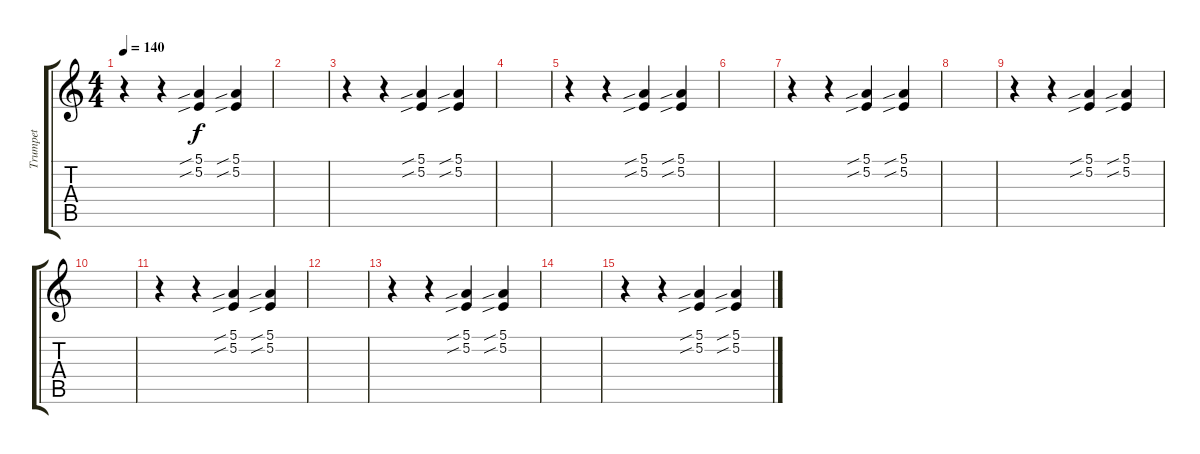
\track ("Trumpet" "Trumpet") {instrument trumpet}
\staff {score tabs}
\tuning (E4 B3 G3 D3 A2 E2) {hide}
\ts (4 4)
\tempo 140
\clef g2
\ks c
r.4{dy f} r.4 (5.1{sib} 5.2{sib}).4 (5.1{sib} 5.2{sib}).4 |
|
r.4 r.4 (5.1{sib} 5.2{sib}).4 (5.1{sib} 5.2{sib}).4 |
|
r.4 r.4 (5.1{sib} 5.2{sib}).4 (5.1{sib} 5.2{sib}).4 |
|
r.4 r.4 (5.1{sib} 5.2{sib}).4 (5.1{sib} 5.2{sib}).4 |
|
r.4 r.4 (5.1{sib} 5.2{sib}).4 (5.1{sib} 5.2{sib}).4 |
|
r.4 r.4 (5.1{sib} 5.2{sib}).4 (5.1{sib} 5.2{sib}).4 |
|
r.4 r.4 (5.1{sib} 5.2{sib}).4 (5.1{sib} 5.2{sib}).4 |
|
r.4 r.4 (5.1{sib} 5.2{sib}).4 (5.1{sib} 5.2{sib}).4
